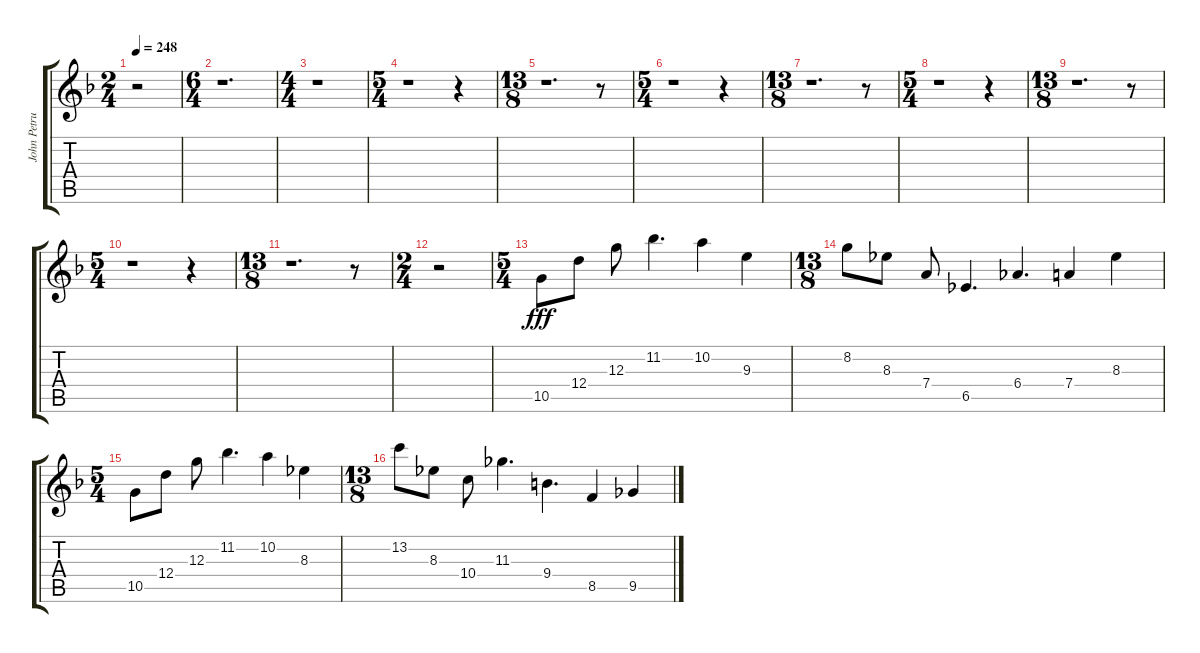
\track ("John Petrucci Lead" "John Petru") {instrument overdrivenguitar}
\staff {score tabs}
\tuning (E4 B3 G3 D3 A2 E2) {hide}
\ts (2 4)
\tempo 248
\clef g2
\ks dminor
r.2{dy f} |
\ts (6 4)
r.1{d} |
\ts (4 4)
r.1 |
\ts (5 4)
r.1 r.4 |
\ts (13 8)
r.1{d} r.8 |
\ts (5 4)
r.1 r.4 |
\ts (13 8)
r.1{d} r.8 |
\ts (5 4)
r.1 r.4 |
\ts (13 8)
r.1{d} r.8 |
\ts (5 4)
r.1 r.4 |
\ts (13 8)
r.1{d} r.8 |
\ts (2 4)
r.2 |
\ts (5 4)
10.5.8{dy fff instrument overdrivenguitar} 12.4.8 12.3.8 11.2.4{d} 10.2.4 9.3.4 |
\ts (13 8)
8.2.8 8.3.8 7.4.8 6.5.4{d} 6.4.4{d} 7.4.4 8.3.4 |
\ts (5 4)
10.5.8 12.4.8 12.3.8 11.2.4{d} 10.2.4 8.3.4 |
\ts (13 8)
13.2.8 8.3.8 10.4.8 11.3.4{d} 9.4.4{d} 8.5.4 9.5.4
